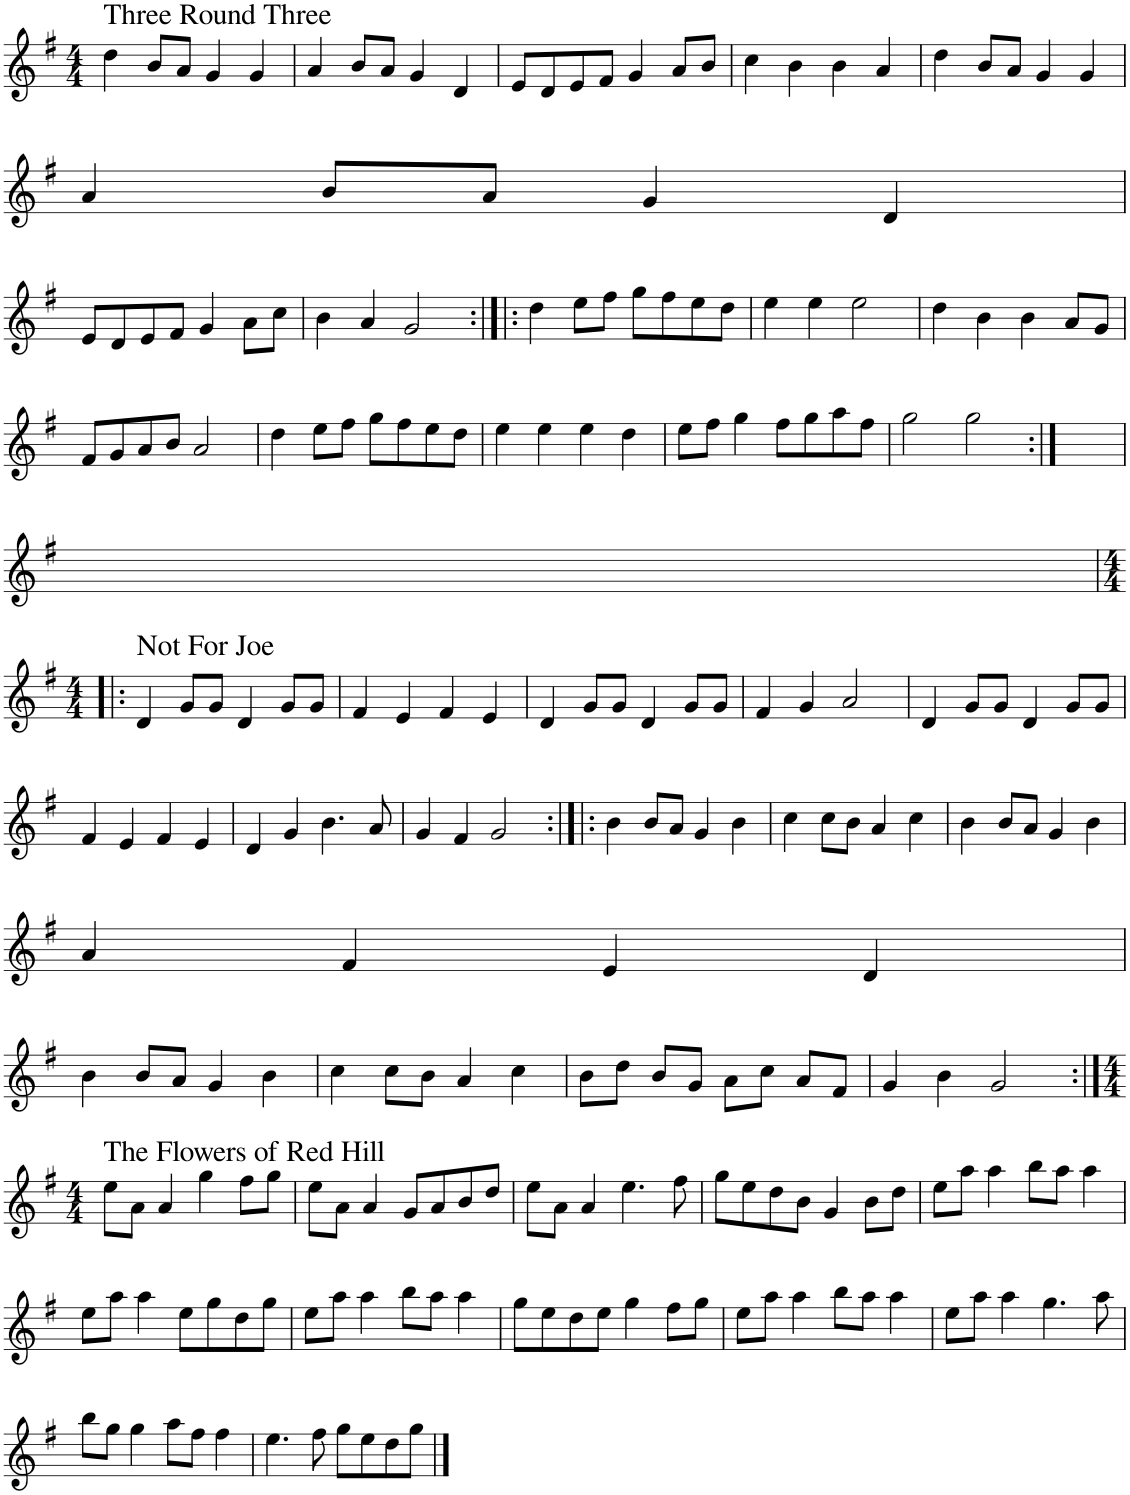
**kern
*part1
*staff1
*I"1
*clefG2
*k[f#]
*M4/4
=1
!LO:TX:a:t=Three Round Three
4dd\
8b/L
8a/J
4g/
4g/
=2
4a/
8b/L
8a/J
4g/
4d/
=3
8e/L
8d/
8e/
8f#/J
4g/
8a/L
8b/J
=4
4cc\
4b\
4b\
4a/
=5
4dd\
8b/L
8a/J
4g/
4g/
!!LO:LB:g=z
=6
4a/
8b/L
8a/J
4g/
4d/
!!LO:LB:g=z
=7
8e/L
8d/
8e/
8f#/J
4g/
8a\L
8cc\J
=8
4b\
4a/
2g/
=9:|!|:
4dd\
8ee\L
8ff#\J
8gg\L
8ff#\
8ee\
8dd\J
=10
4ee\
4ee\
2ee\
=11
4dd\
4b\
4b\
8a/L
8g/J
!!LO:LB:g=z
=12
8f#/L
8g/
8a/
8b/J
2a/
=13
4dd\
8ee\L
8ff#\J
8gg\L
8ff#\
8ee\
8dd\J
=14
4ee\
4ee\
4ee\
4dd\
=15
8ee\L
8ff#\J
4gg\
8ff#\L
8gg\
8aa\
8ff#\J
=16
2gg\
2gg\
=17:|!
1ryy
!!LO:LB:g=z
=18
1ryy
!!LO:LB:g=z
=19!|:
*M4/4
!LO:TX:a:t=Not For Joe
4d/
8g/L
8g/J
4d/
8g/L
8g/J
=20
4f#/
4e/
4f#/
4e/
=21
4d/
8g/L
8g/J
4d/
8g/L
8g/J
=22
4f#/
4g/
2a/
=23
4d/
8g/L
8g/J
4d/
8g/L
8g/J
!!LO:LB:g=z
=24
4f#/
4e/
4f#/
4e/
=25
4d/
4g/
4.b\
8a/
=26
4g/
4f#/
2g/
=27:|!|:
4b\
8b/L
8a/J
4g/
4b\
=28
4cc\
8cc\L
8b\J
4a/
4cc\
=29
4b\
8b/L
8a/J
4g/
4b\
!!LO:LB:g=z
=30
4a/
4f#/
4e/
4d/
!!LO:LB:g=z
=31
4b\
8b/L
8a/J
4g/
4b\
=32
4cc\
8cc\L
8b\J
4a/
4cc\
=33
8b\L
8dd\J
8b/L
8g/J
8a\L
8cc\J
8a/L
8f#/J
=34
4g/
4b\
2g/
!!LO:LB:g=z
=35:|!
*M4/4
!LO:TX:a:t=The Flowers of Red Hill
8ee\L
8a\J
4a/
4gg\
8ff#\L
8gg\J
=36
8ee\L
8a\J
4a/
8g/L
8a/
8b/
8dd/J
=37
8ee\L
8a\J
4a/
4.ee\
8ff#\
=38
8gg\L
8ee\
8dd\
8b\J
4g/
8b\L
8dd\J
=39
8ee\L
8aa\J
4aa\
8bb\L
8aa\J
4aa\
!!LO:LB:g=z
=40
8ee\L
8aa\J
4aa\
8ee\L
8gg\
8dd\
8gg\J
=41
8ee\L
8aa\J
4aa\
8bb\L
8aa\J
4aa\
=42
8gg\L
8ee\
8dd\
8ee\J
4gg\
8ff#\L
8gg\J
=43
8ee\L
8aa\J
4aa\
8bb\L
8aa\J
4aa\
=44
8ee\L
8aa\J
4aa\
4.gg\
8aa\
!!LO:LB:g=z
=45
8bb\L
8gg\J
4gg\
8aa\L
8ff#\J
4ff#\
=46
4.ee\
8ff#\
8gg\L
8ee\
8dd\
8gg\J
==
*-
